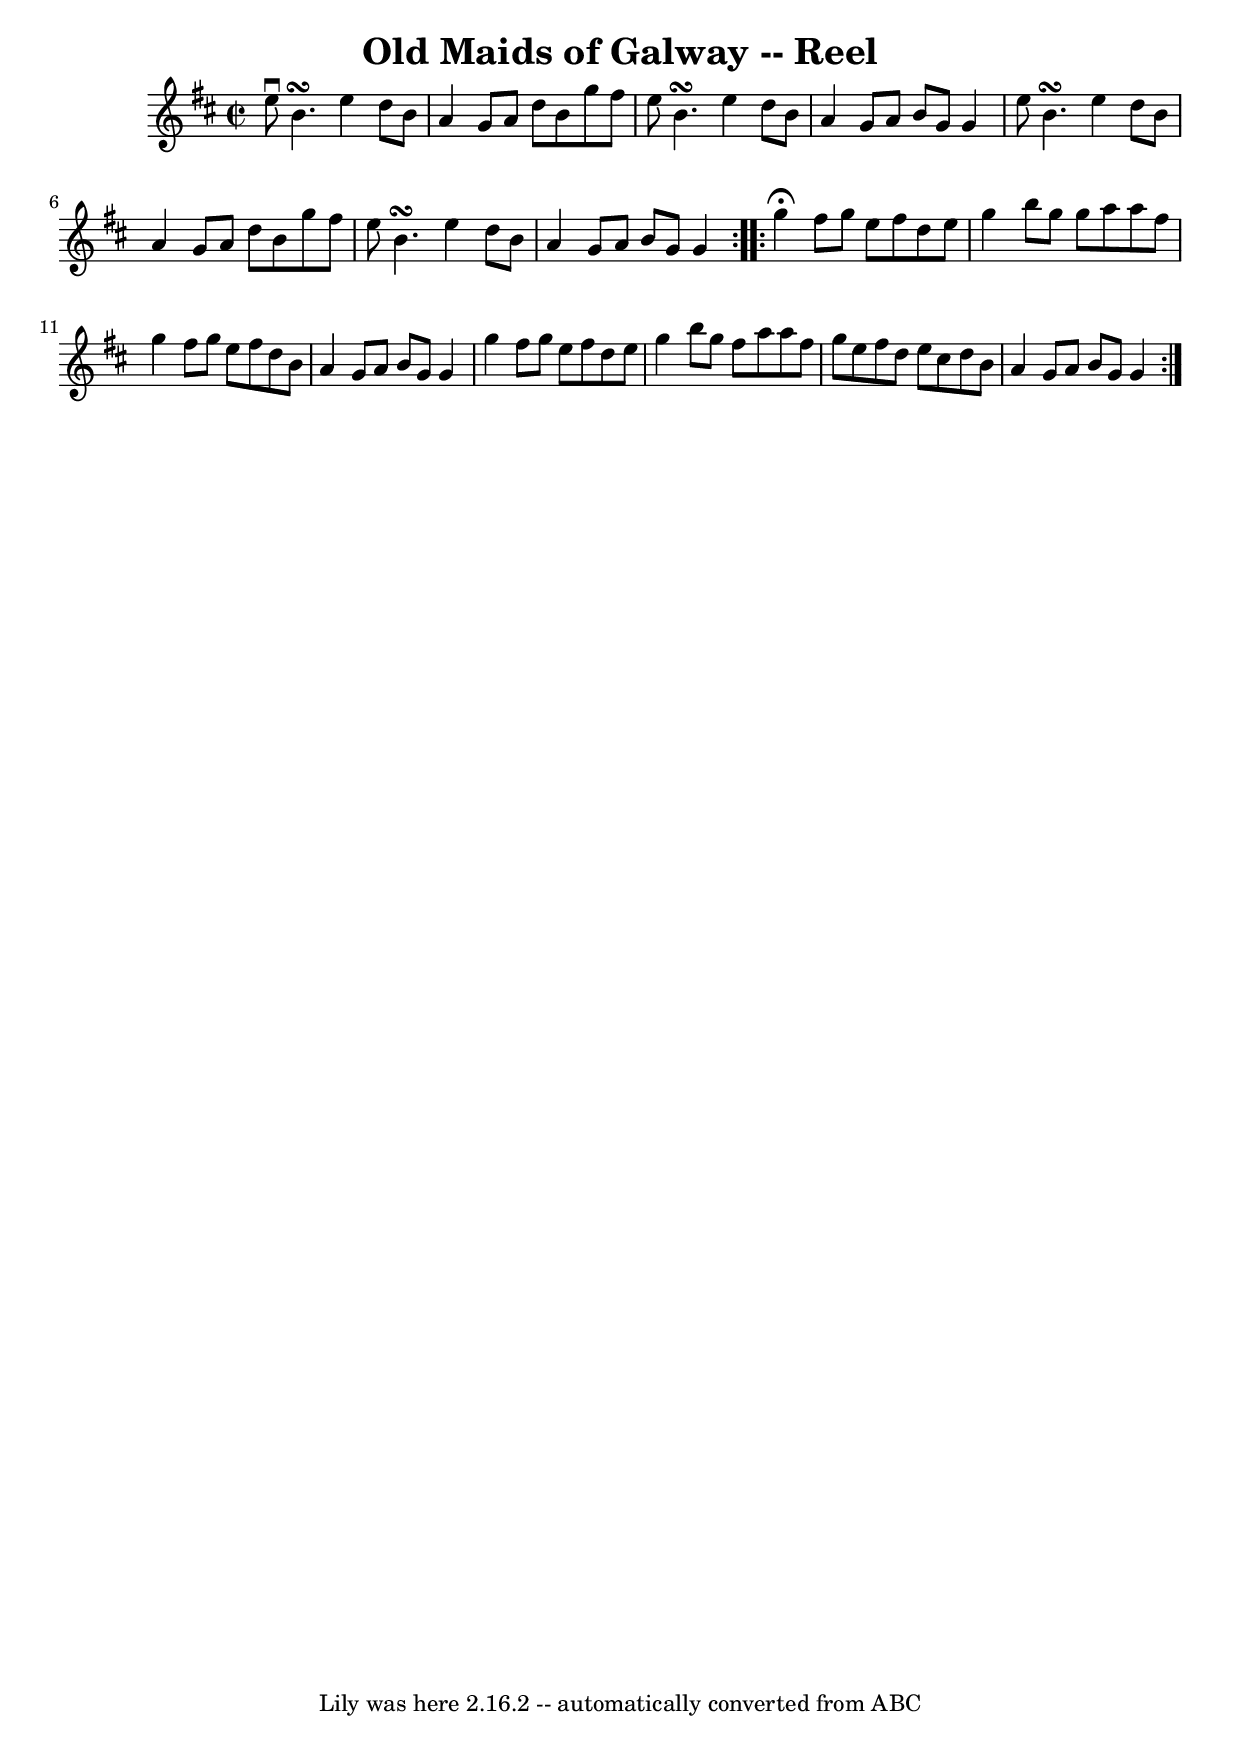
\version "2.16.2"
\include "Mammoth.ily"
\header {
  %% book = "Ryan's Mammoth Collection"
  crossRefNumber = "1"
  footnotes = ""
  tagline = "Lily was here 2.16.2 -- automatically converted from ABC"
  title = "Old Maids of Galway -- Reel"

}
voicedefault =  {



  \repeat volta 2 {

    \override Staff.TimeSignature #'style = #'C
    \time 2/2 
    \key e \dorian
    e''8^\downbow b'4.\turn e''4 d''8 b'8  
    |
    a'4 g'8 a'8 d''8 b'8 g''8 fis''8  |
    e''8  
    b'4.\turn e''4 d''8 b'8  |
    a'4 g'8 a'8 b'8 g'8  
    g'4  |
    e''8 b'4.\turn e''4 d''8 b'8  |
    a'4    
    g'8 a'8 d''8 b'8 g''8 fis''8  |
    e''8 b'4.\turn    
    e''4 d''8 b'8  |
    a'4 g'8 a'8 b'8 g'8 g'4    

  } 
  \repeat volta 2 {
    g''4^\fermata fis''8 g''8 e''8 fis''8    
    d''8 e''8  |
    g''4 b''8 g''8 g''8 a''8 a''8 fis''8 
    |
    g''4 fis''8 g''8 e''8 fis''8 d''8 b'8  |
    
    a'4 g'8 a'8 b'8 g'8 g'4  |
    g''4 fis''8 g''8    
    e''8 fis''8 d''8 e''8  |
    g''4 b''8 g''8 fis''8    
    a''8 a''8 fis''8  |
    g''8 e''8 fis''8 d''8 e''8    
    cis''8 d''8 b'8  |
    a'4 g'8 a'8 b'8 g'8 g'4  
  }   

}

\score{
  <<

    \context Staff="default"
    {
      \voicedefault 
      
    }

  >>
  \layout {
    
  }
  \midi {
  }

}
